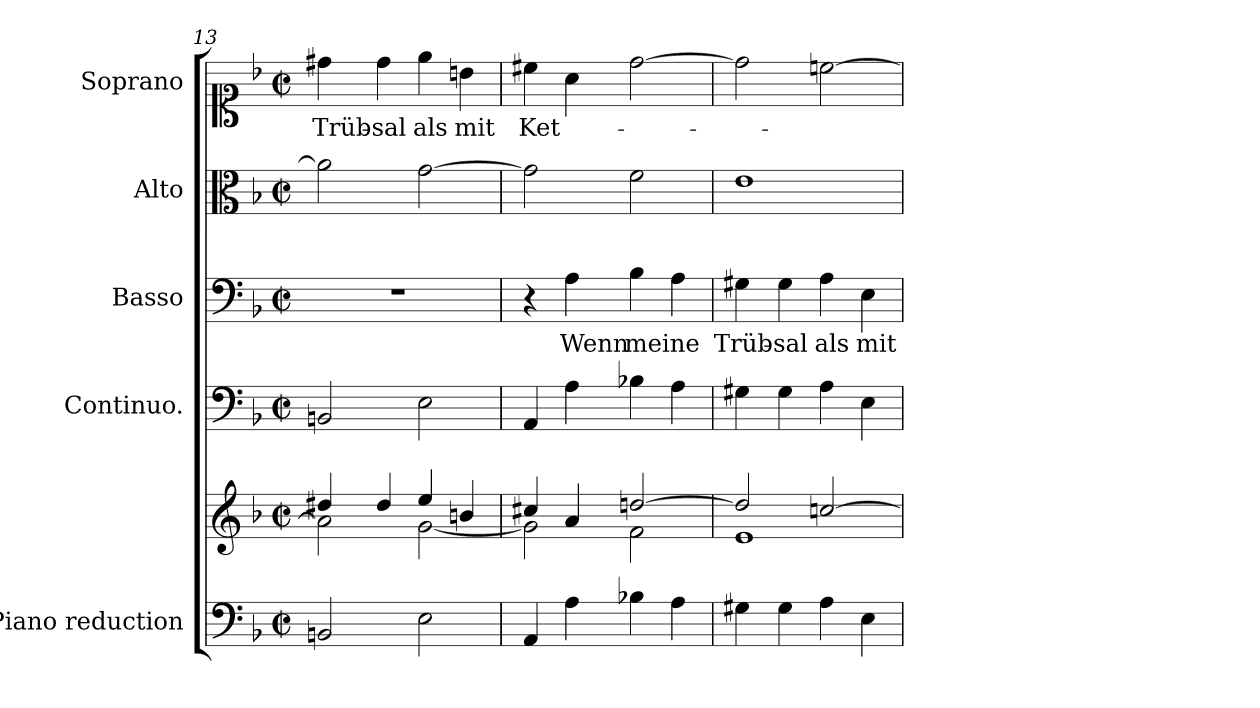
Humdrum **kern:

**kern	**kern	**kern	**kern	**text	**kern	**kern	**text
*part5	*part5	*part4	*part3	*part3	*part2	*part1	*part1
*staff6	*staff5	*staff4	*staff3	*staff3	*staff2	*staff1	*staff1
*I"Piano reduction	*	*I"Continuo.	*I"Basso	*	*I"Alto	*I"Soprano	*
*I'Pno	*	*	*	*	*	*	*
*clefF4	*clefG2	*clefF4	*clefF4	*	*clefC3	*clefC1	*
*k[b-]	*k[b-]	*k[b-]	*k[b-]	*	*k[b-]	*k[b-]	*
*F:	*F:	*F:	*F:	*	*F:	*F:	*
*M2/2	*M2/2	*M2/2	*M2/2	*	*M2/2	*M2/2	*
*met(c|)	*met(c|)	*met(c|)	*met(c|)	*	*met(c|)	*met(c|)	*
=13	=13	=13	=13	=13	=13	=13	=13
*	*^	*	*	*	*	*	*
!	!	!	!	!	!	!	!	!LO:LY:b
2BBn/	4dd#X/	2a\]	2BBn/	1r	.	2a\]	4dd#X\	Trüb-
!	!	!	!	!	!	!	!	!LO:LY:b
.	4dd#/	.	.	.	.	.	4dd#\	-sal
!	!	!	!	!	!	!	!	!LO:LY:b
2E\	4ee/	[2g\	2E\	.	.	[2g\	4ee\	als
!	!	!	!	!	!	!	!	!LO:LY:b
.	4bn/	.	.	.	.	.	4bn\	mit
=14	=14	=14	=14	=14	=14	=14	=14	=14
!	!	!	!	!	!	!	!	!LO:LY:b
4AA/	4cc#X/	2g\]	4AA/	4r	.	2g\]	4cc#X\	Ket-
!	!	!	!	!	!LO:LY:b	!	!	!
4A\	4a/	.	4A\	4A\	Wenn	.	4a\	.
!	!	!	!	!	!LO:LY:b	!	!	!
4B-X\	[2ddn/	2f\	4B-X\	4B-\	meine	2f\	[2dd\	.
4A\	.	.	4A\	4A\	.	.	.	.
=15	=15	=15	=15	=15	=15	=15	=15	=15
!	!	!	!	!	!LO:LY:b	!	!	!
4G#X\	2dd/]	1e	4G#X\	4G#X\	Trüb-	1e	2dd\]	.
!	!	!	!	!	!LO:LY:b	!	!	!
4G#\	.	.	4G#\	4G#\	-sal	.	.	.
!	!	!	!	!	!LO:LY:b	!	!	!
4A\	[2ccn/	.	4A\	4A\	als	.	[2ccn\	.
!	!	!	!	!	!LO:LY:b	!	!	!
4E\	.	.	4E\	4E\	mit	.	.	.
*	*v	*v	*	*	*	*	*	*
=	=	=	=	=	=	=	=
*-	*-	*-	*-	*-	*-	*-	*-
